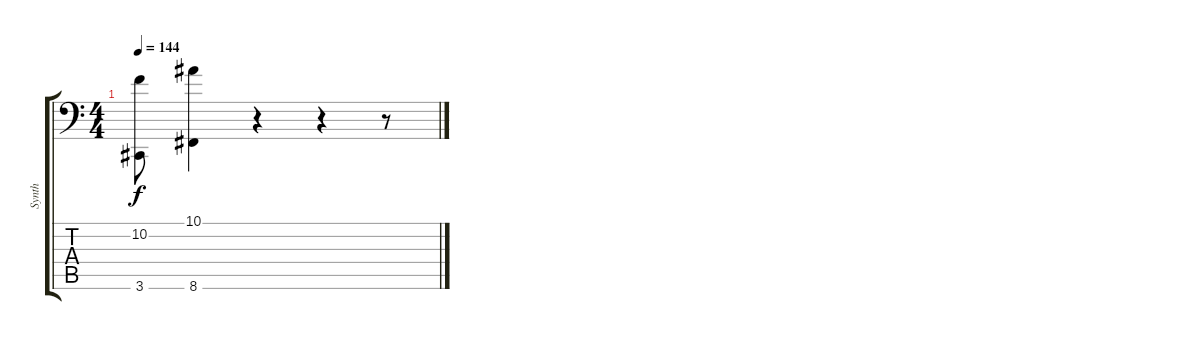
\track ("Synth" "Synth") {instrument lead1square}
\staff {score tabs}
\tuning (C4 G3 Eb3 Bb2 F2 Bb1) {hide}
\ts (4 4)
\tempo 144
\clef f4
\ks c
(10.2{t} 3.6{t}).8{dy f} (10.1 8.6).4 r.4 r.4 r.8
